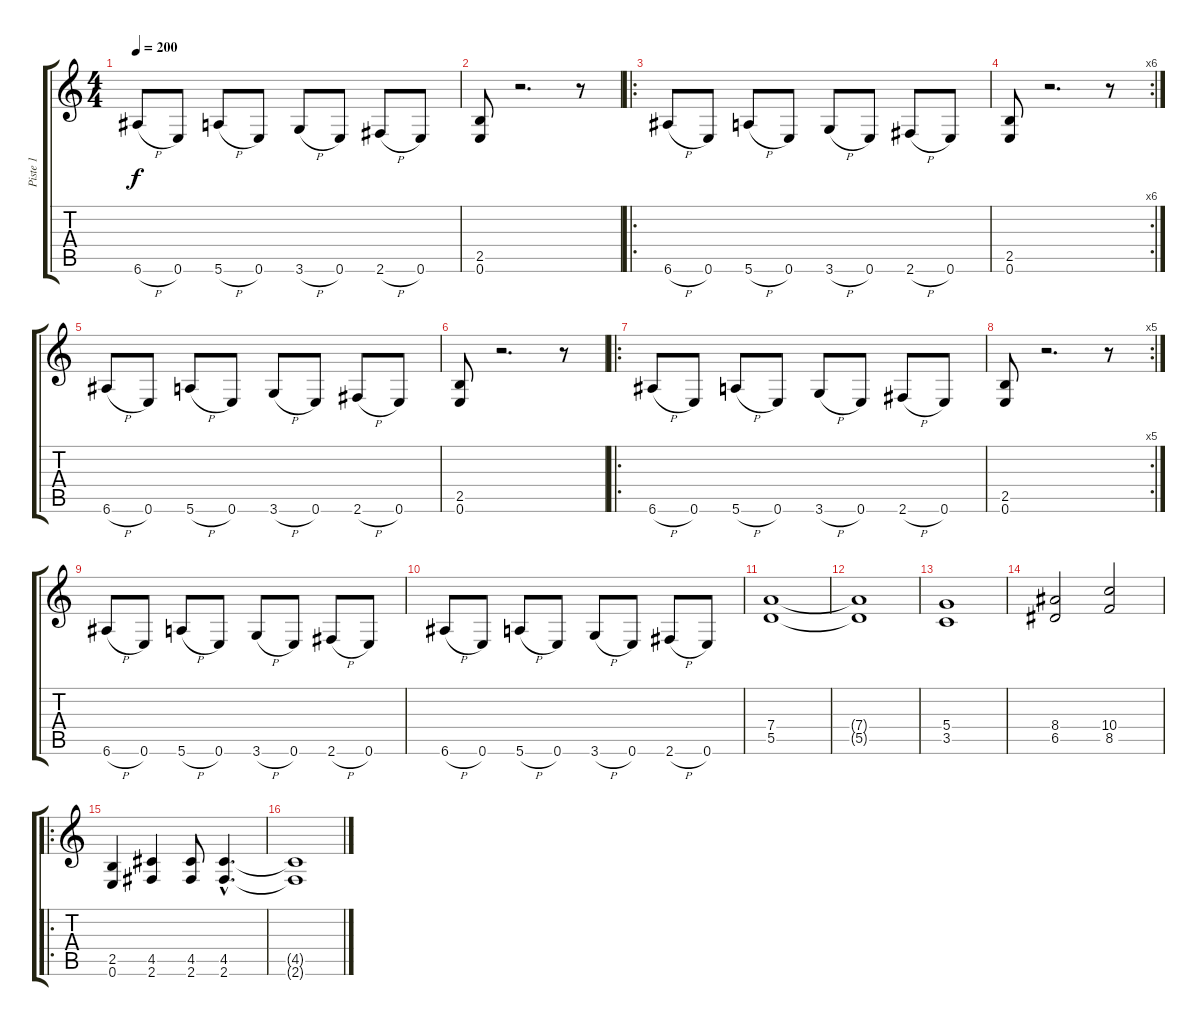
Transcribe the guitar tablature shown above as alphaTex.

\track ("Piste 1" "Piste 1") {instrument distortionguitar}
\staff {score tabs}
\tuning (E4 B3 G3 D3 A2 E2) {hide}
\ts (4 4)
\tempo 200
\clef g2
\ks c
6.6{h}.8{dy f instrument distortionguitar} 0.6.8 5.6{h}.8 0.6.8 3.6{h}.8 0.6.8 2.6{h}.8 0.6.8 |
(2.5 0.6).8 r.2{d} r.8 |
\ro
6.6{h}.8 0.6.8 5.6{h}.8 0.6.8 3.6{h}.8 0.6.8 2.6{h}.8 0.6.8 |
\rc 6
(2.5 0.6).8 r.2{d} r.8 |
6.6{h}.8 0.6.8 5.6{h}.8 0.6.8 3.6{h}.8 0.6.8 2.6{h}.8 0.6.8 |
(2.5 0.6).8 r.2{d} r.8 |
\ro
6.6{h}.8 0.6.8 5.6{h}.8 0.6.8 3.6{h}.8 0.6.8 2.6{h}.8 0.6.8 |
\rc 5
(2.5 0.6).8 r.2{d} r.8 |
6.6{h}.8 0.6.8 5.6{h}.8 0.6.8 3.6{h}.8 0.6.8 2.6{h}.8 0.6.8 |
6.6{h}.8 0.6.8 5.6{h}.8 0.6.8 3.6{h}.8 0.6.8 2.6{h}.8 0.6.8 |
(7.4 5.5).1 |
(7.4{t} 5.5{t}).1 |
(5.4 3.5).1 |
(8.4 6.5).2 (10.4 8.5).2 |
\ro
(2.5 0.6).4 (4.5 2.6).4 (4.5 2.6).8 (4.5{hac} 2.6{hac}).4{d} |
(4.5{t} 2.6{t}).1
